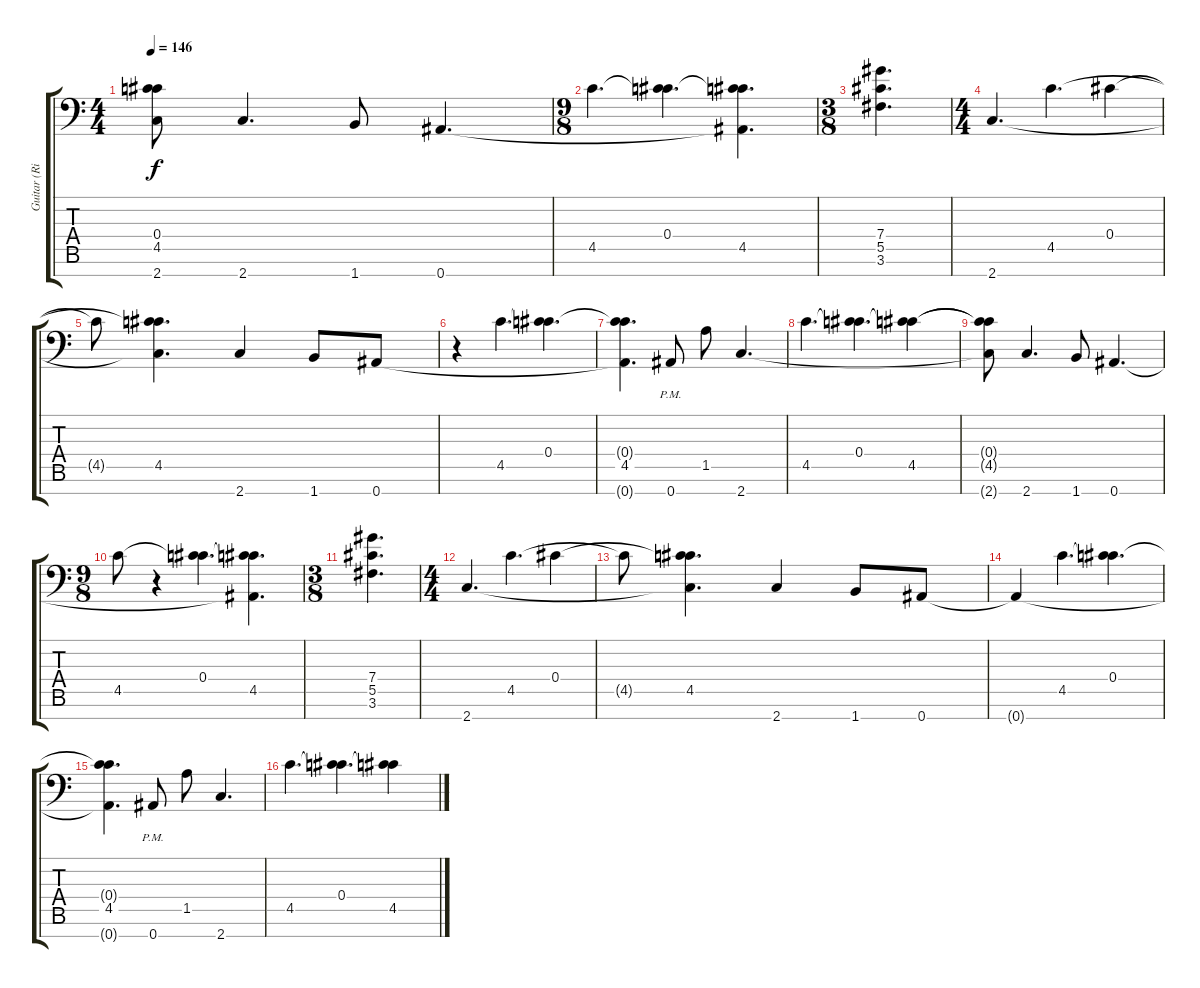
\track ("Guitar (Right)" "Guitar (Ri") {instrument distortionguitar}
\staff {score tabs}
\tuning (Eb4 Bb3 Gb3 Db3 Ab2 Eb2 Bb1) {hide}
\ts (4 4)
\tempo 146
\clef f4
\ks c
(0.4{t} 4.5{t} 2.7{t}).8{dy f} 2.7.4{d} 1.7.8 0.7.4{d} |
\ts (9 8)
4.5.4{d} (0.4 4.5{t}).4{d} (0.4{t} 4.5 0.7{t}).4{d} |
\ts (3 8)
(7.4 5.5 3.6).4{d} |
\ts (4 4)
2.7.4{d} 4.5.4{d} 0.4.4 |
4.5{t}.8 (0.4{t} 4.5 2.7{t}).4{d} 2.7.4 1.7.8 0.7.8 |
r.4 4.5.4{d} (0.4 4.5{t}).4{d} |
(0.4{t} 4.5 0.7{t}).4{d} 0.7{pm}.8 1.5.8 2.7.4{d} |
4.5.4{d} (0.4 4.5{t}).4{d} (0.4{t} 4.5).4 |
(0.4{t} 4.5{t} 2.7{t}).8 2.7.4{d} 1.7.8 0.7.4{d} |
\ts (9 8)
4.5.8 r.4 (0.4 4.5{t}).4{d} (0.4{t} 4.5 0.7{t}).4{d} |
\ts (3 8)
(7.4 5.5 3.6).4{d} |
\ts (4 4)
2.7.4{d} 4.5.4{d} 0.4.4 |
4.5{t}.8 (0.4{t} 4.5 2.7{t}).4{d} 2.7.4 1.7.8 0.7.8 |
0.7{t}.4 4.5.4{d} (0.4 4.5{t}).4{d} |
(0.4{t} 4.5 0.7{t}).4{d} 0.7{pm}.8 1.5.8 2.7.4{d} |
4.5.4{d} (0.4 4.5{t}).4{d} (0.4{t} 4.5).4
